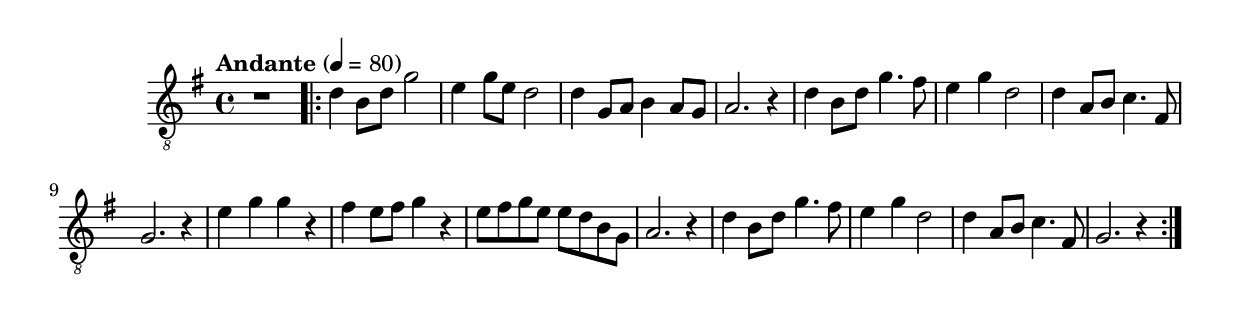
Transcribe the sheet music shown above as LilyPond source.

\paper {

scoreTitleMarkup = ##f

bookTitleMarkup = ##f

evenHeaderMarkup = ##f

oddHeaderMarkup = ##f

evenFooterMarkup = ##f

oddFooterMarkup = ##f
}
\version "2.20.0"
\header {
  title = "送别"
  composer = "John P. Ordway"

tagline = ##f
}

symbols = {
  \key g \major
  \time 4/4
  \tempo "Andante" 4 = 80

  r1

  \repeat volta 2 {
    d'4 b8 d' g'2
    e'4 g'8 e'8 d'2
    d'4 g8 a b4 a8 g
    a2. r4

    d'4 b8 d' g'4. fis'8
    e'4 g' d'2
    d'4 a8 b8 c'4. fis8
    g2. r4

    e'4 g' g' r
    fis'4 e'8 fis' g'4 r4
    e'8 fis' g' e' e' d' b g
    a2. r4

    d'4 b8 d' g'4. fis'8
    e'4 g' d'2
    d'4 a8 b8 c'4. fis8
    g2. r4
  }
}

\score {
  <<
    \new Staff {
      \clef "G_8"
      \symbols
    }
    % \new TabStaff {
    %   \tabFullNotation
    %   \symbols
    % }
  >>

  \layout { }
  \midi { }
}
